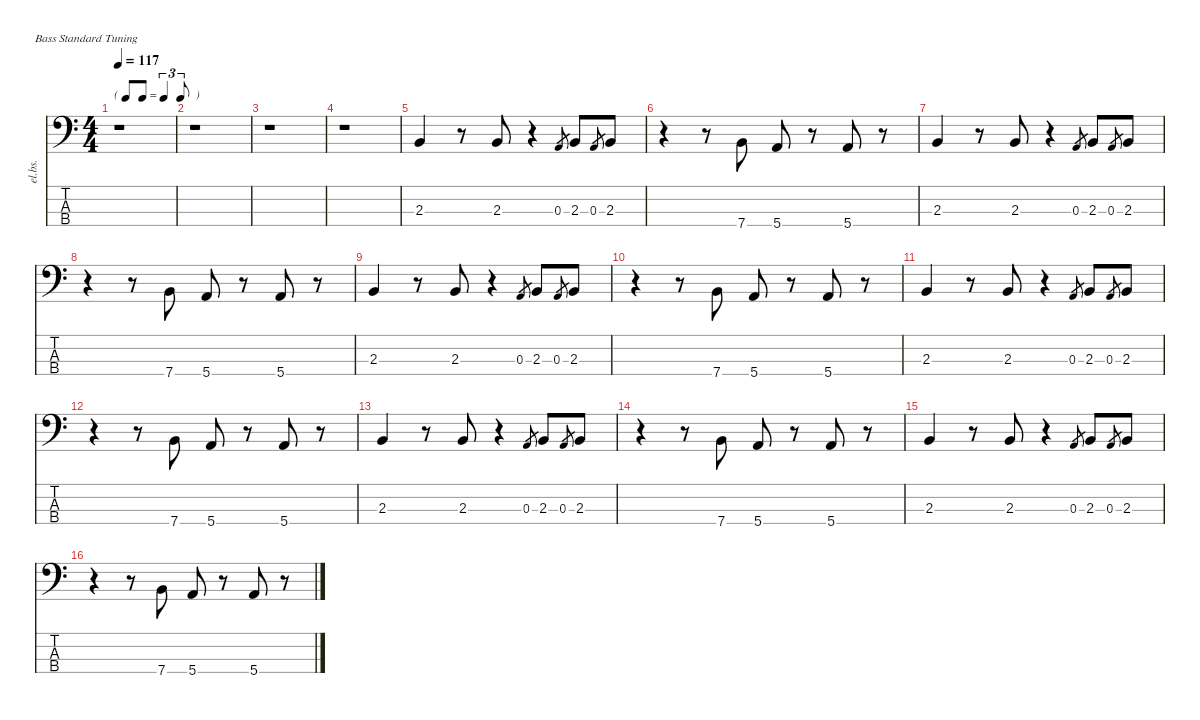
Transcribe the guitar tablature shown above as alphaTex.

\defaultSystemsLayout 4
\hideDynamics
\bracketExtendMode nobrackets
\otherSystemsTrackNameOrientation horizontal
\track ("Basse" "el.bs.") {instrument electricbassfinger}
\staff {score tabs}
\tuning (G2 D2 A1 E1)
\ts (4 4)
\tf triplet8th
\tempo 117
\clef f4
\ks c
r.1{dy f beam Down} |
r.1{beam Down} |
r.1{beam Down} |
r.1{beam Down} |
2.3.4{beam Up} r.8{beam Up} 2.3.8{beam Up} r.4{beam Up} 0.3.8{gr dy mf beam Up} 2.3.8{dy f beam Up} 0.3.8{gr dy mf beam Up} 2.3.8{dy f beam Up} |
r.4{beam Down} r.8{beam Down} 7.4.8{beam Up} 5.4.8{beam Up} r.8{beam Up} 5.4.8{beam Up} r.8{beam Up} |
2.3.4{beam Up} r.8{beam Up} 2.3.8{beam Up} r.4{beam Up} 0.3.8{gr beam Up} 2.3.8{beam Up} 0.3.8{gr dy mf beam Up} 2.3.8{dy f beam Up} |
r.4{beam Down} r.8{beam Down} 7.4.8{beam Up} 5.4.8{beam Up} r.8{beam Up} 5.4.8{beam Up} r.8{beam Up} |
2.3.4{beam Up} r.8{beam Up} 2.3.8{beam Up} r.4{beam Up} 0.3.8{gr beam Up} 2.3.8{beam Up} 0.3.8{gr dy mf beam Up} 2.3.8{dy f beam Up} |
r.4{beam Down} r.8{beam Down} 7.4.8{beam Up} 5.4.8{beam Up} r.8{beam Up} 5.4.8{beam Up} r.8{beam Up} |
2.3.4{beam Up} r.8{beam Up} 2.3.8{beam Up} r.4{beam Up} 0.3.8{gr beam Up} 2.3.8{beam Up} 0.3.8{gr dy mf beam Up} 2.3.8{dy f beam Up} |
r.4{beam Down} r.8{beam Down} 7.4.8{beam Up} 5.4.8{beam Up} r.8{beam Up} 5.4.8{beam Up} r.8{beam Up} |
2.3.4{beam Up} r.8{beam Up} 2.3.8{beam Up} r.4{beam Up} 0.3.8{gr beam Up} 2.3.8{beam Up} 0.3.8{gr dy mf beam Up} 2.3.8{dy f beam Up} |
r.4{beam Down} r.8{beam Down} 7.4.8{beam Up} 5.4.8{beam Up} r.8{beam Up} 5.4.8{beam Up} r.8{beam Up} |
2.3.4{beam Up} r.8{beam Up} 2.3.8{beam Up} r.4{beam Up} 0.3.8{gr beam Up} 2.3.8{beam Up} 0.3.8{gr dy mf beam Up} 2.3.8{dy f beam Up} |
r.4{beam Down} r.8{beam Down} 7.4.8{beam Up} 5.4.8{beam Up} r.8{beam Up} 5.4.8{beam Up} r.8{beam Up}
